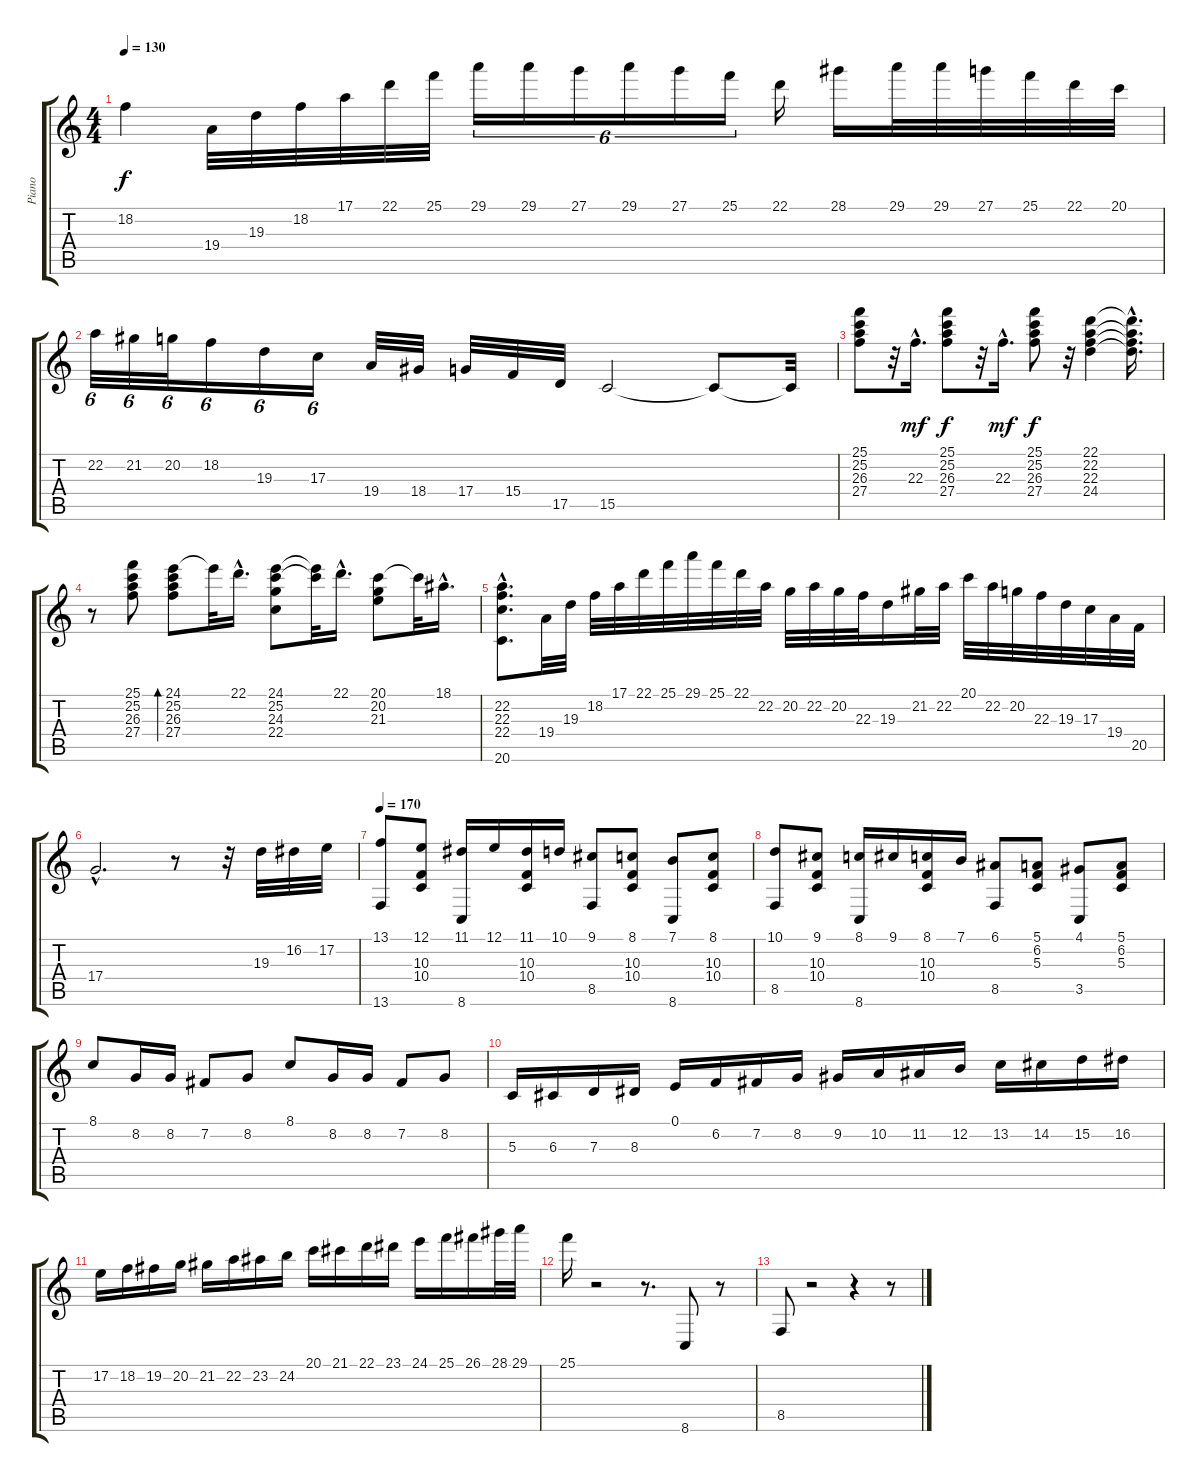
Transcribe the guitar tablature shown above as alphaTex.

\track ("Piano" "Piano") {instrument acousticgrandpiano}
\staff {score tabs}
\tuning (E4 B3 G3 D3 A2 E2) {hide}
\ts (4 4)
\tempo 130
\clef g2
\ks c
18.2.4{dy f} 19.4.32 19.3.32 18.2.32 17.1.32 22.1.32 25.1.32 29.1.16{tu (6 4)} 29.1.16{tu (6 4)} 27.1.16{tu (6 4)} 29.1.16{tu (6 4)} 27.1.16{tu (6 4)} 25.1.16{tu (6 4)} 22.1.16 28.1.16 29.1.32 29.1.32 27.1.32 25.1.32 22.1.32 20.1.32 |
22.2.32{tu (6 4)} 21.2.32{tu (6 4)} 20.2.32{tu (6 4)} 18.2.16{tu (6 4)} 19.3.16{tu (6 4)} 17.3.16{tu (6 4)} 19.4.32 18.4.32 17.4.32 15.4.32 17.5.32 15.5.2 15.5{t}.8 15.5{t}.32 |
(25.1 25.2 26.3 27.4).8 r.32 22.3{hac}.16{d dy mf} (25.1 25.2 26.3 27.4).8{dy f} r.32 22.3{hac}.16{d dy mf} (25.1 25.2 26.3 27.4).8{dy f} r.32 (22.1 22.2 22.3 24.4).4 (22.1{hac t} 22.2{hac t} 22.3{hac t} 24.4{hac t}).16{d} |
r.8 (25.1 25.2 26.3 27.4).8 (24.1 25.2 26.3 27.4).8{bd 120} 24.1{t}.32 22.1{hac}.16{d} (24.1 25.2 24.3 22.4).8 (24.1{t} 25.2{t}).32 22.1{hac}.16{d} (20.1 20.2 21.3).8 20.1{t}.32 18.1{hac}.16{d} |
(22.2{hac} 22.3 22.4{hac} 20.6{hac}).8{d} 19.4.32 19.3.32 18.2.32 17.1.32 22.1.32 25.1.32 29.1.32 25.1.32 22.1.32 22.2.32 20.2.32 22.2.32 20.2.32 22.3.32 19.3.16 21.2.32 22.2.32 20.1.32 22.2.32 20.2.32 22.3.32 19.3.32 17.3.32 19.4.32 20.5.32 |
17.4{hac}.2{d} r.8 r.32 19.3.32 16.2.32 17.2.32 |
\tempo 170
(13.1 13.6).8 (12.1 10.3 10.4).8 (11.1 8.6).16 12.1.16 (11.1 10.3 10.4).16 10.1.16 (9.1 8.5).8 (8.1 10.3 10.4).8 (7.1 8.6).8 (8.1 10.3 10.4).8 |
(10.1 8.5).8 (9.1 10.3 10.4).8 (8.1 8.6).16 9.1.16 (8.1 10.3 10.4).16 7.1.16 (6.1 8.5).8 (5.1 6.2 5.3).8 (4.1 3.5).8 (5.1 6.2 5.3).8 |
8.1.8 8.2.16 8.2.16 7.2.8 8.2.8 8.1.8 8.2.16 8.2.16 7.2.8 8.2.8 |
5.3.16 6.3.16 7.3.16 8.3.16 0.1.16 6.2.16 7.2.16 8.2.16 9.2.16 10.2.16 11.2.16 12.2.16 13.2.16 14.2.16 15.2.16 16.2.16 |
17.2.16 18.2.16 19.2.16 20.2.16 21.2.16 22.2.16 23.2.16 24.2.16 20.1.16 21.1.16 22.1.16 23.1.16 24.1.16 25.1.16 26.1.16 28.1.32 29.1.32 |
25.1.16 r.2 r.8{d} 8.6.8 r.8 |
8.5.8 r.2 r.4 r.8
